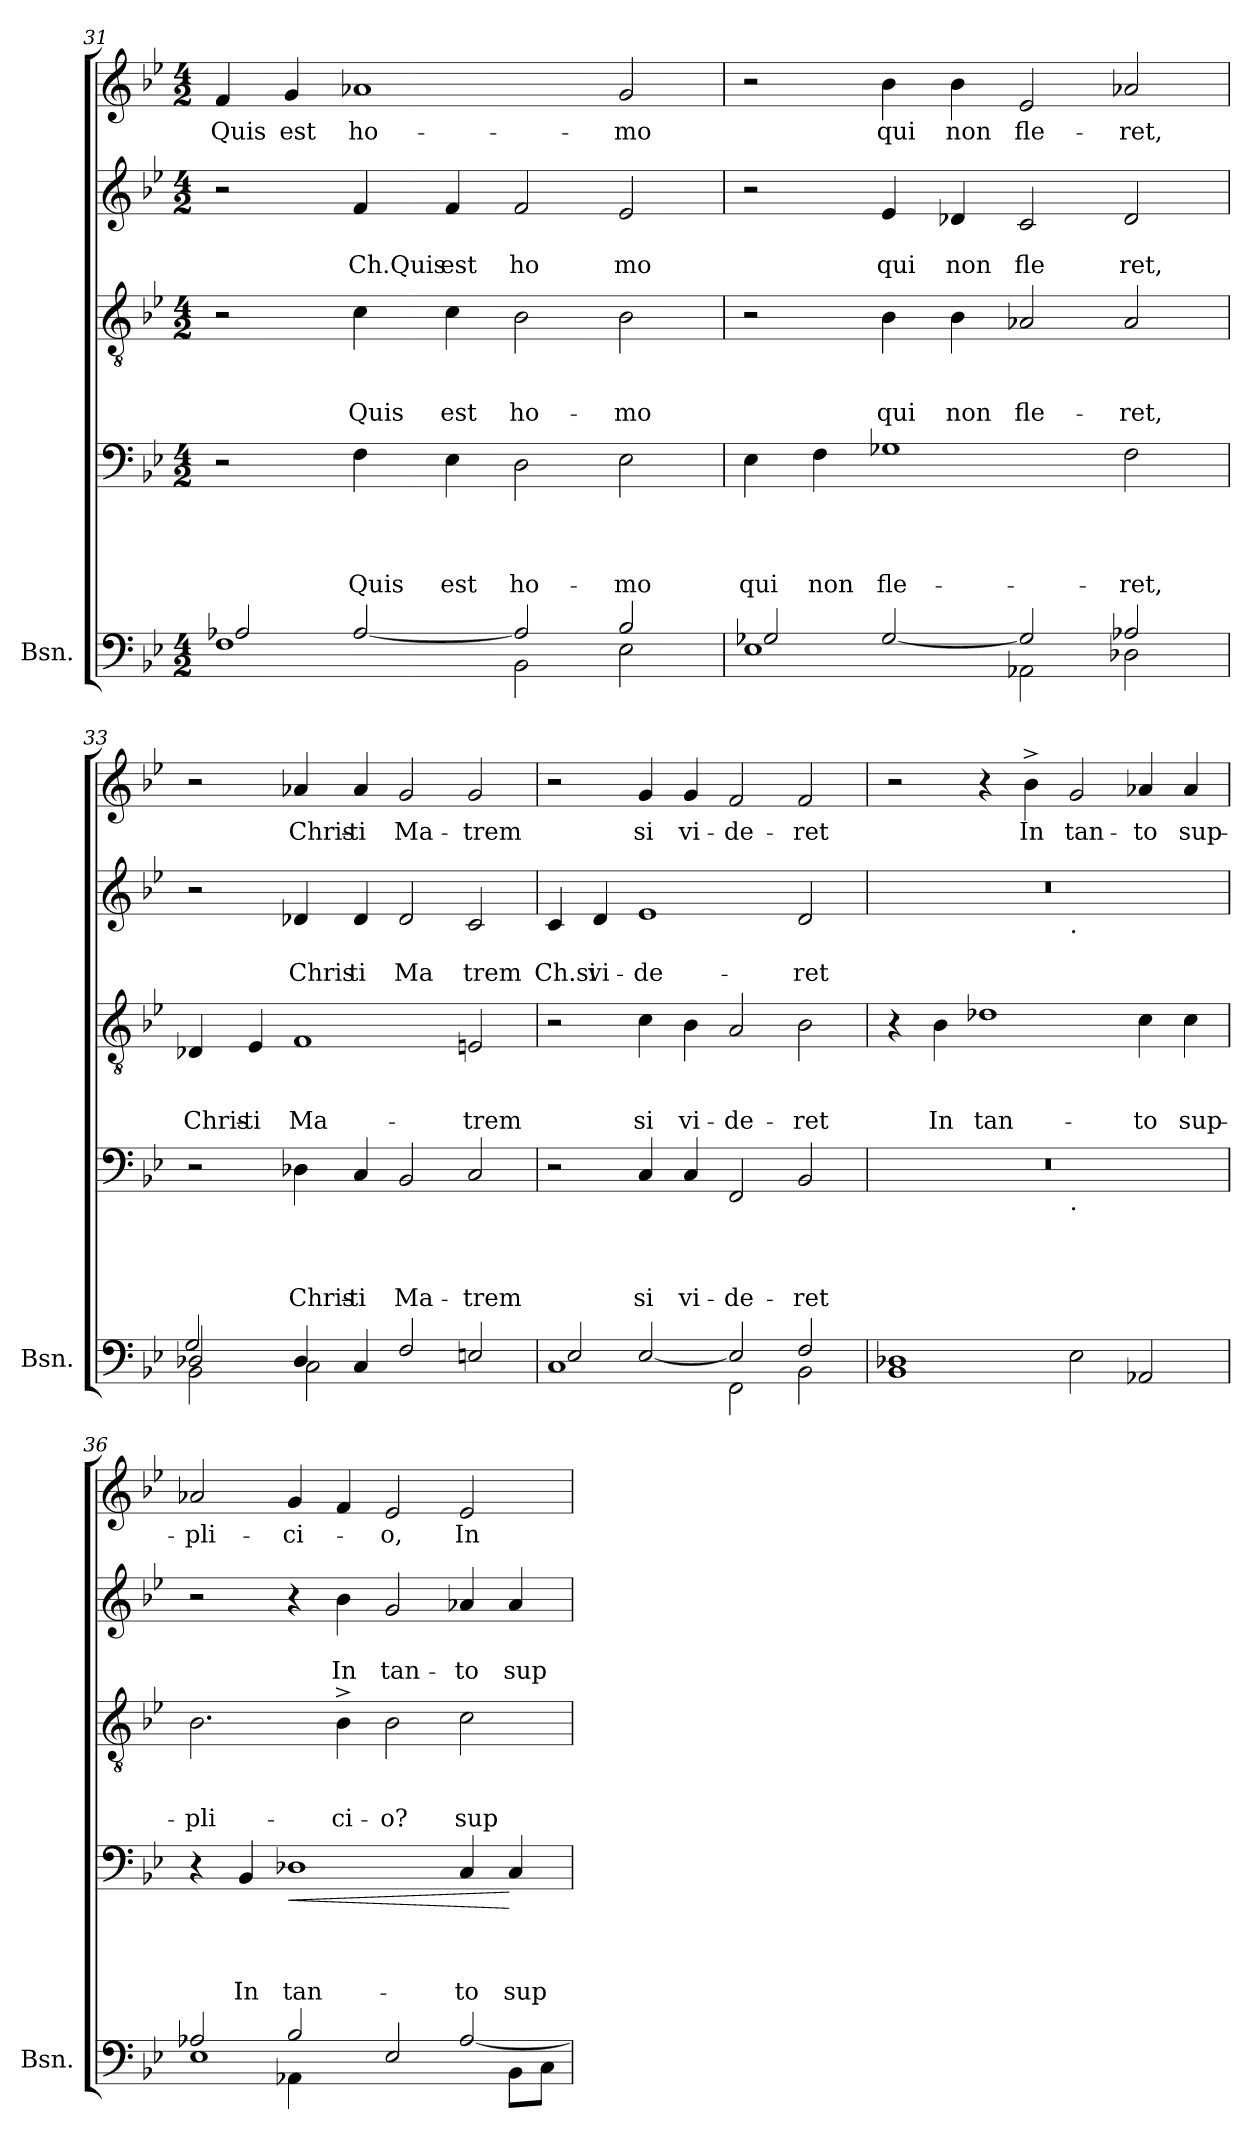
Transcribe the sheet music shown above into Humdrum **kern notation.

**kern	**kern	**text	**text	**text	**text	**dynam	**kern	**text	**text	**text	**kern	**text	**text	**kern	**text
*part5	*part4	*part4	*part4	*part4	*part4	*part4	*part3	*part3	*part3	*part3	*part2	*part2	*part2	*part1	*part1
*staff5	*staff4	*staff4	*staff4	*staff4	*staff4	*staff4	*staff3	*staff3	*staff3	*staff3	*staff2	*staff2	*staff2	*staff1	*staff1
*I"Bsn.	*	*	*	*	*	*	*	*	*	*	*	*	*	*	*
*I'Bsn.	*	*	*	*	*	*	*	*	*	*	*	*	*	*	*
*clefF4	*clefF4	*	*	*	*	*	*clefGv2	*	*	*	*clefG2	*	*	*clefG2	*
*k[b-e-]	*k[b-e-]	*	*	*	*	*	*k[b-e-]	*	*	*	*k[b-e-]	*	*	*k[b-e-]	*
*B-:	*B-:	*	*	*	*	*	*B-:	*	*	*	*B-:	*	*	*B-:	*
*M4/2	*M4/2	*	*	*	*	*	*M4/2	*	*	*	*M4/2	*	*	*M4/2	*
=31	=31	=31	=31	=31	=31	=31	=31	=31	=31	=31	=31	=31	=31	=31	=31
*^	*	*	*	*	*	*	*	*	*	*	*	*	*	*	*
!	!	!	!	!	!	!	!	!	!	!	!	!	!	!	!	!LO:LY:b
1F	2A-X/	2r	.	.	.	.	.	2r	.	.	.	2r	.	.	4f/	Quis
!	!	!	!	!	!	!	!	!	!	!	!	!	!	!	!	!LO:LY:b
.	.	.	.	.	.	.	.	.	.	.	.	.	.	.	4g/	est
!	!	!	!	!	!	!LO:LY:b	!	!	!	!	!LO:LY:b	!	!	!LO:LY:b:rj	!	!LO:LY:b
.	[>2A-/	4F\	.	.	.	Quis	.	4c\	.	.	Quis	4f/	.	Ch.Quis	1a-X	ho-
!	!	!	!	!	!	!LO:LY:b	!	!	!	!	!LO:LY:b	!	!	!LO:LY:b	!	!
.	.	4E-\	.	.	.	est	.	4c\	.	.	est	4f/	.	est	.	.
!	!	!	!	!	!	!LO:LY:b	!	!	!	!	!LO:LY:b	!	!	!LO:LY:b	!	!
2BB-\	2A-/]	2D\	.	.	.	ho-	.	2B-\	.	.	ho-	2f/	.	ho	.	.
!	!	!	!	!	!	!LO:LY:b	!	!	!	!	!LO:LY:b	!	!	!LO:LY:b	!	!LO:LY:b
2B-/	2E-\	2E-\	.	.	.	-mo	.	2B-\	.	.	-mo	2e-/	.	mo	2g/	-mo
=32	=32	=32	=32	=32	=32	=32	=32	=32	=32	=32	=32	=32	=32	=32	=32	=32
!	!	!	!	!	!	!LO:LY:b	!	!	!	!	!	!	!	!	!	!
1E-	2G-X/	4E-\	.	.	.	qui	.	2r	.	.	.	2r	.	.	2r	.
!	!	!	!	!	!	!LO:LY:b	!	!	!	!	!	!	!	!	!	!
.	.	4F\	.	.	.	non	.	.	.	.	.	.	.	.	.	.
!	!	!	!	!	!	!LO:LY:b	!	!	!	!	!LO:LY:b	!	!	!LO:LY:b	!	!LO:LY:b
.	[>2G-/	1G-X	.	.	.	fle-	.	4B-\	.	.	qui	4e-/	.	qui	4b-\	qui
!	!	!	!	!	!	!	!	!	!	!	!LO:LY:b	!	!	!LO:LY:b	!	!LO:LY:b
.	.	.	.	.	.	.	.	4B-\	.	.	non	4d-X/	.	non	4b-\	non
!	!	!	!	!	!	!	!	!	!	!	!LO:LY:b	!	!	!LO:LY:b	!	!LO:LY:b
2AA-X\	2G-/]	.	.	.	.	.	.	2A-X/	.	.	fle-	2c/	.	fle	2e-/	fle-
!	!	!	!	!	!	!LO:LY:b	!	!	!	!	!LO:LY:b	!	!	!LO:LY:b	!	!LO:LY:b
2A-X/	2D-X\	2F\	.	.	.	-ret,	.	2A-/	.	.	-ret,	2d-/	.	ret,	2a-X/	-ret,
=33	=33	=33	=33	=33	=33	=33	=33	=33	=33	=33	=33	=33	=33	=33	=33	=33
*	*^	*	*	*	*	*	*	*	*	*	*	*	*	*	*	*
!	!	!	!	!	!	!	!	!	!	!	!	!LO:LY:b	!	!	!	!	!
2D-X/	2BB-\	2G/	2r	.	.	.	.	.	4D-X/	.	.	Chris-	2r	.	.	2r	.
!	!	!	!	!	!	!	!	!	!	!	!	!LO:LY:b	!	!	!	!	!
.	.	.	.	.	.	.	.	.	4E-/	.	.	-ti	.	.	.	.	.
!	!	!	!	!	!	!	!LO:LY:b	!	!	!	!	!LO:LY:b	!	!	!LO:LY:b	!	!LO:LY:b
4D-/	2C\	1ryy	4D-X\	.	.	.	Chris-	.	1F	.	.	Ma-	4d-X/	.	Chris	4a-X/	Chris-
!	!	!	!	!	!	!	!LO:LY:b	!	!	!	!	!	!	!	!LO:LY:b	!	!LO:LY:b
4C/	.	.	4C/	.	.	.	-ti	.	.	.	.	.	4d-/	.	ti	4a-/	-ti
!	!	!	!	!	!	!	!LO:LY:b	!	!	!	!	!	!	!	!LO:LY:b	!	!LO:LY:b
2F/	1ryy	.	2BB-/	.	.	.	Ma-	.	.	.	.	.	2d-/	.	Ma	2g/	Ma-
!	!	!	!	!	!	!	!LO:LY:b	!	!	!	!	!LO:LY:b	!	!	!LO:LY:b	!	!LO:LY:b
2ryy	.	2En/	2C/	.	.	.	-trem	.	2En/	.	.	-trem	2c/	.	trem	2g/	-trem
!!LO:LB:g=z
=34	=34	=34	=34	=34	=34	=34	=34	=34	=34	=34	=34	=34	=34	=34	=34	=34	=34
!	!	!	!	!	!	!	!	!	!	!	!	!	!	!	!LO:LY:b:rj	!	!
*	*v	*v	*	*	*	*	*	*	*	*	*	*	*	*	*	*	*
1C	2E-/	2r	.	.	.	.	.	2r	.	.	.	4c/	.	Ch.si	2r	.
!	!	!	!	!	!	!	!	!	!	!	!	!	!	!LO:LY:b	!	!
.	.	.	.	.	.	.	.	.	.	.	.	4d/	.	vi-	.	.
!	!	!	!	!	!	!LO:LY:b	!	!	!	!	!LO:LY:b	!	!	!LO:LY:b	!	!LO:LY:b
.	[>2E-/	4C/	.	.	.	si	.	4c\	.	.	si	1e-	.	-de-	4g/	si
!	!	!	!	!	!	!LO:LY:b	!	!	!	!	!LO:LY:b	!	!	!	!	!LO:LY:b
.	.	4C/	.	.	.	vi-	.	4B-\	.	.	vi-	.	.	.	4g/	vi-
!	!	!	!	!	!	!LO:LY:b	!	!	!	!	!LO:LY:b	!	!	!	!	!LO:LY:b
2FF\	2E-/]	2FF/	.	.	.	-de-	.	2A/	.	.	-de-	.	.	.	2f/	-de-
!	!	!	!	!	!	!LO:LY:b	!	!	!	!	!LO:LY:b	!	!	!LO:LY:b	!	!LO:LY:b
2F/	2BB-\	2BB-/	.	.	.	-ret	.	2B-\	.	.	-ret	2d/	.	-ret	2f/	-ret
*v	*v	*	*	*	*	*	*	*	*	*	*	*	*	*	*	*
=35	=35	=35	=35	=35	=35	=35	=35	=35	=35	=35	=35	=35	=35	=35	=35
*	*^	*	*	*	*	*	*	*	*	*	*^	*	*	*	*
1BB- 1D-X	0r	1ryy	.	.	.	.	.	4r	.	.	.	0r	1ryy	.	.	2r	.
!	!	!	!	!	!	!	!	!	!	!	!LO:LY:b	!	!	!	!	!	!
.	.	.	.	.	.	.	.	4B-\	.	.	In	.	.	.	.	.	.
!	!	!	!	!	!	!	!	!	!	!	!LO:LY:b	!	!	!	!	!	!
.	.	.	.	.	.	.	.	1d-X	.	.	tan-	.	.	.	.	4r	.
!	!	!	!	!	!	!	!	!	!	!	!	!	!	!	!	!	!LO:LY:b
.	.	.	.	.	.	.	.	.	.	.	.	.	.	.	.	4b-^>\	In
!	!	!	!	!	!	!	!	!	!	!	!	!	!LO:TX:b:t=.	!	!	!	!
!	!	!LO:TX:b:t=.	!	!	!	!	!	!	!	!	!	!	!	!	!	!	!
!	!	!	!	!	!	!	!	!	!	!	!	!	!	!	!	!	!LO:LY:b
2E-\	.	1ryy	.	.	.	.	.	.	.	.	.	.	1ryy	.	.	2g/	tan-
!	!	!	!	!	!	!	!	!	!	!	!LO:LY:b	!	!	!	!	!	!LO:LY:b
2AA-X/	.	.	.	.	.	.	.	4c\	.	.	-to	.	.	.	.	4a-X/	-to
!	!	!	!	!	!	!	!	!	!	!	!LO:LY:b	!	!	!	!	!	!LO:LY:b
.	.	.	.	.	.	.	.	4c\	.	.	sup-	.	.	.	.	4a-/	sup-
=36	=36	=36	=36	=36	=36	=36	=36	=36	=36	=36	=36	=36	=36	=36	=36	=36	=36
*^	*	*	*	*	*	*	*	*	*	*	*	*	*	*	*	*	*
*	*^	*	*	*	*	*	*	*	*	*	*	*	*	*	*	*	*	*
!	!	!	!	!	!	!	!	!	!	!	!	!	!LO:LY:b	!	!	!	!	!	!LO:LY:b
*	*	*	*v	*v	*	*	*	*	*	*	*	*	*	*v	*v	*	*	*	*
1E-	2A-X/	2ryy	4r	.	.	.	.	.	2.B-\	.	.	-pli-	2r	.	.	2a-X/	-pli-
!	!	!	!	!	!	!	!LO:LY:b	!	!	!	!	!	!	!	!	!	!
.	.	.	4BB-/	.	.	.	In	.	.	.	.	.	.	.	.	.	.
!	!	!	!	!	!	!	!LO:LY:b	!LO:HP:b	!	!	!	!	!	!	!	!	!LO:LY:b
.	2B-/	4AA-X\	1D-X	.	.	.	tan-	<	.	.	.	.	4r	.	.	4g/	-ci-
!	!	!	!	!	!	!	!	!	!	!	!	!LO:LY:b	!	!	!LO:LY:b	!	!
.	.	1ryy	.	.	.	.	.	.	4B-^>\	.	.	-ci-	4b-\	.	In	4f/	.
!	!	!	!	!	!	!	!	!	!	!	!	!LO:LY:b	!	!	!LO:LY:b	!	!LO:LY:b
1ryy	2E-/	.	.	.	.	.	.	.	2B-\	.	.	-o?	2g/	.	tan-	2e-/	-o,
!	!	!	!	!	!	!	!LO:LY:b	!	!	!	!	!LO:LY:b	!	!	!LO:LY:b	!	!LO:LY:b
.	[>2A-/	.	4C/	.	.	.	-to	.	2c\	.	.	sup-	4a-X/	.	-to	2e-/	In
!	!	!	!	!	!	!	!LO:LY:b	!	!	!	!	!	!	!	!LO:LY:b	!	!
.	.	8BB-\L	4C/	.	.	.	sup-	[	.	.	.	.	4a-/	.	sup-	.	.
.	.	8C\J	.	.	.	.	.	.	.	.	.	.	.	.	.	.	.
*v	*v	*v	*	*	*	*	*	*	*	*	*	*	*	*	*	*	*
=	=	=	=	=	=	=	=	=	=	=	=	=	=	=	=
*-	*-	*-	*-	*-	*-	*-	*-	*-	*-	*-	*-	*-	*-	*-	*-
